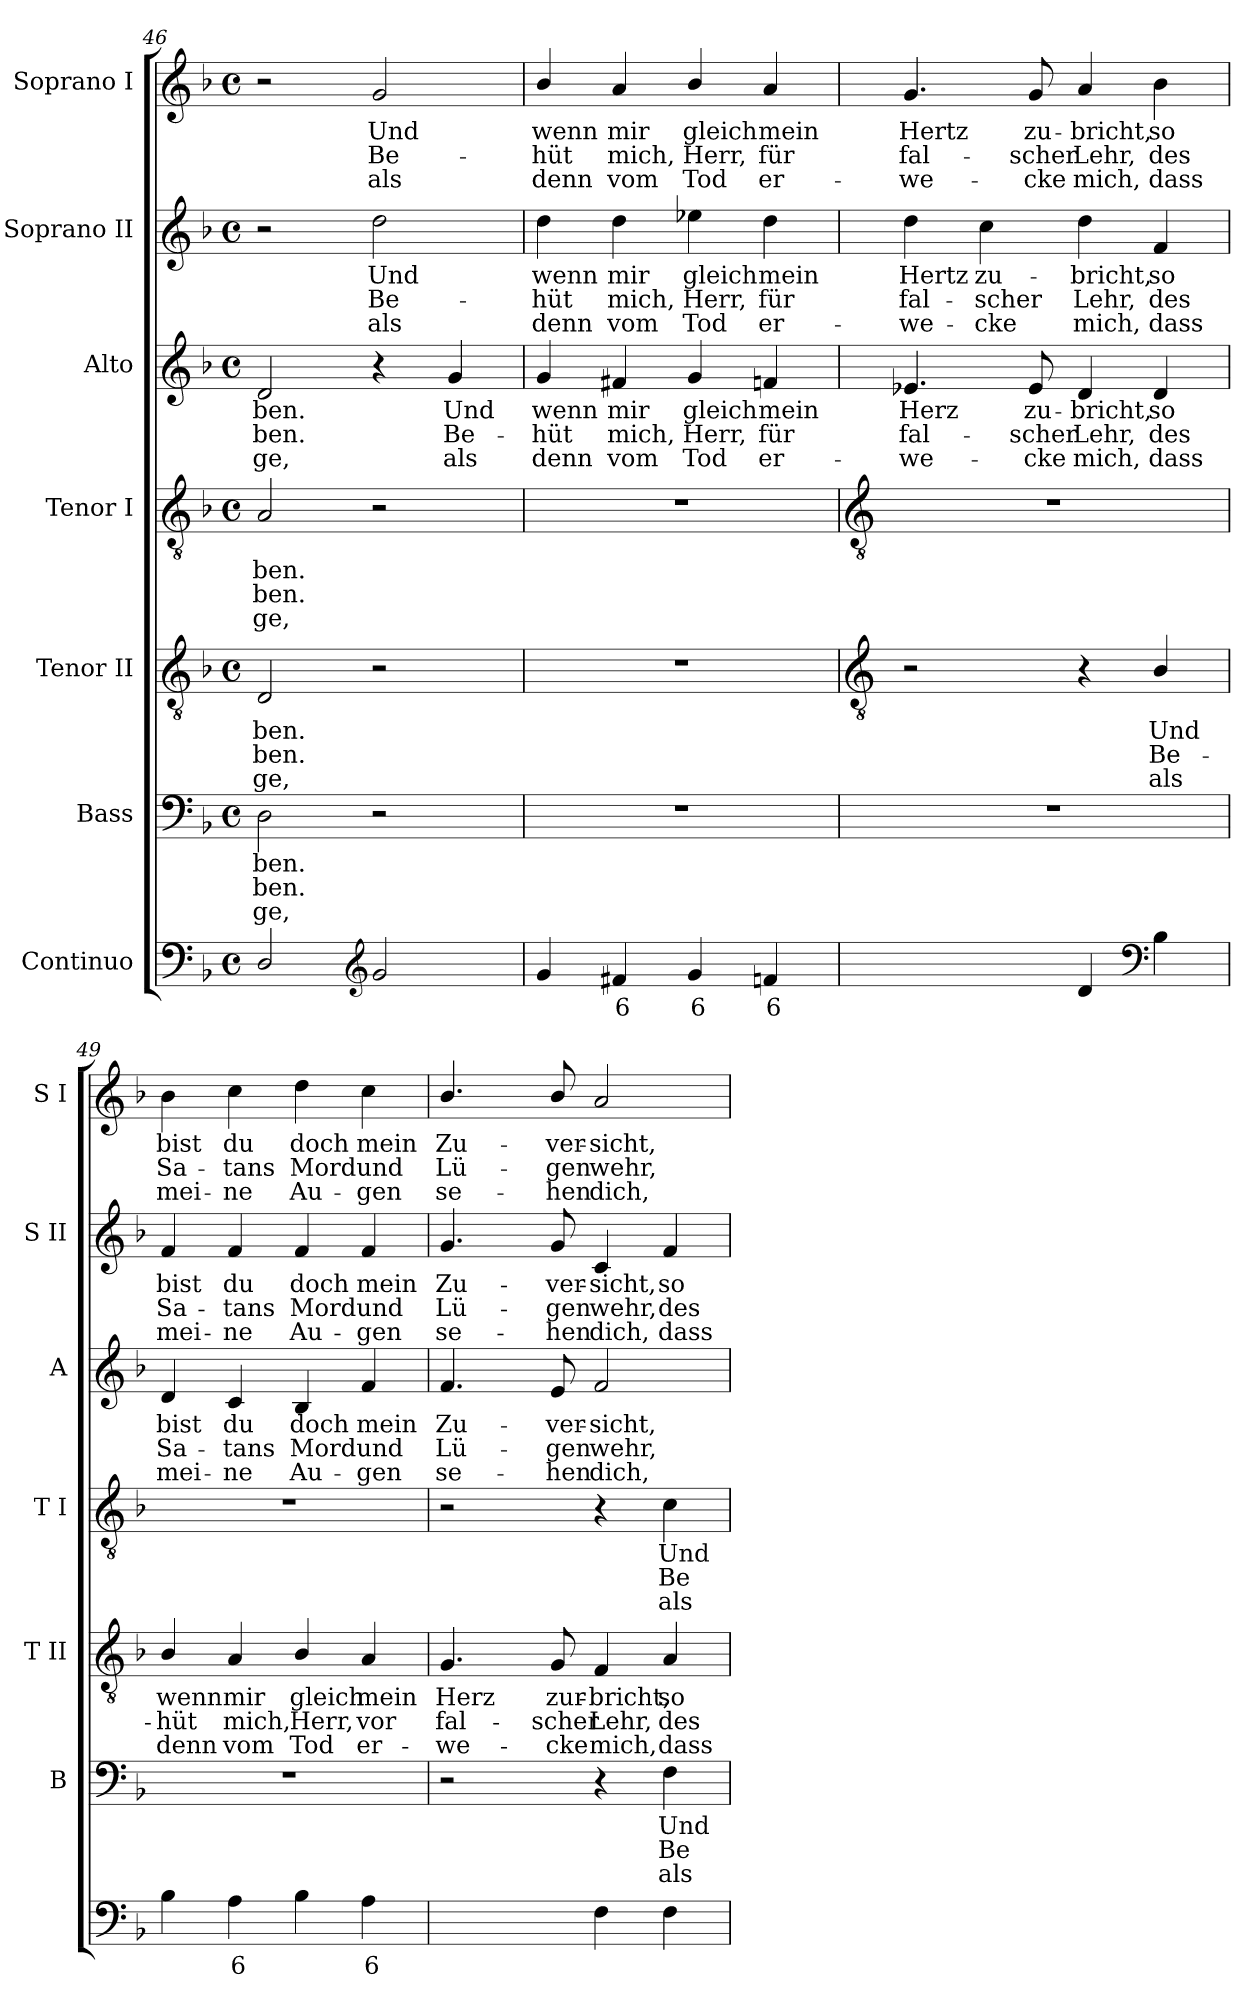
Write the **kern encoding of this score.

**kern	**text	**kern	**text	**text	**text	**kern	**text	**text	**text	**kern	**text	**text	**text	**kern	**text	**text	**text	**kern	**text	**text	**text	**kern	**text	**text	**text
*part7	*part7	*part6	*part6	*part6	*part6	*part5	*part5	*part5	*part5	*part4	*part4	*part4	*part4	*part3	*part3	*part3	*part3	*part2	*part2	*part2	*part2	*part1	*part1	*part1	*part1
*staff7	*staff7	*staff6	*staff6	*staff6	*staff6	*staff5	*staff5	*staff5	*staff5	*staff4	*staff4	*staff4	*staff4	*staff3	*staff3	*staff3	*staff3	*staff2	*staff2	*staff2	*staff2	*staff1	*staff1	*staff1	*staff1
*I"Continuo	*	*I"Bass	*	*	*	*I"Tenor II	*	*	*	*I"Tenor I	*	*	*	*I"Alto	*	*	*	*I"Soprano II	*	*	*	*I"Soprano I	*	*	*
*	*	*I'B	*	*	*	*I'T II	*	*	*	*I'T I	*	*	*	*I'A	*	*	*	*I'S II	*	*	*	*I'S I	*	*	*
*clefF4	*	*clefF4	*	*	*	*clefGv2	*	*	*	*clefGv2	*	*	*	*clefG2	*	*	*	*clefG2	*	*	*	*clefG2	*	*	*
*k[b-]	*	*k[b-]	*	*	*	*k[b-]	*	*	*	*k[b-]	*	*	*	*k[b-]	*	*	*	*k[b-]	*	*	*	*k[b-]	*	*	*
*F:	*	*F:	*	*	*	*F:	*	*	*	*F:	*	*	*	*F:	*	*	*	*F:	*	*	*	*F:	*	*	*
*M4/4	*	*M4/4	*	*	*	*M4/4	*	*	*	*M4/4	*	*	*	*M4/4	*	*	*	*M4/4	*	*	*	*M4/4	*	*	*
*met(c)	*	*met(c)	*	*	*	*met(c)	*	*	*	*met(c)	*	*	*	*met(c)	*	*	*	*met(c)	*	*	*	*met(c)	*	*	*
=46	=46	=46	=46	=46	=46	=46	=46	=46	=46	=46	=46	=46	=46	=46	=46	=46	=46	=46	=46	=46	=46	=46	=46	=46	=46
!	!	!	!LO:LY:b	!LO:LY:b	!LO:LY:b	!	!LO:LY:b	!LO:LY:b	!LO:LY:b	!	!LO:LY:b	!LO:LY:b	!LO:LY:b	!	!LO:LY:b	!LO:LY:b	!LO:LY:b	!	!	!	!	!	!	!	!
2D/	.	2D	-ben.	ben.	ge,	2D	-ben.	ben.	ge,	2A	-ben.	ben.	ge,	2d	ben.	ben.	ge,	2r	.	.	.	2r	.	.	.
*clefG2	*	*	*	*	*	*	*	*	*	*	*	*	*	*	*	*	*	*	*	*	*	*	*	*	*
!	!	!	!	!	!	!	!	!	!	!	!	!	!	!	!	!	!	!	!LO:LY:b	!LO:LY:b	!LO:LY:b	!	!LO:LY:b	!LO:LY:b	!LO:LY:b
2g	.	2r	.	.	.	2r	.	.	.	2r	.	.	.	4r	.	.	.	2dd	Und	Be-	-als	2g	Und	Be-	-als
!	!	!	!	!	!	!	!	!	!	!	!	!	!	!	!LO:LY:b	!LO:LY:b	!LO:LY:b	!	!	!	!	!	!	!	!
.	.	.	.	.	.	.	.	.	.	.	.	.	.	4g	Und	Be-	-als	.	.	.	.	.	.	.	.
=47	=47	=47	=47	=47	=47	=47	=47	=47	=47	=47	=47	=47	=47	=47	=47	=47	=47	=47	=47	=47	=47	=47	=47	=47	=47
!	!	!	!	!	!	!	!	!	!	!	!	!	!	!	!LO:LY:b	!LO:LY:b	!LO:LY:b	!	!LO:LY:b	!LO:LY:b	!LO:LY:b	!	!LO:LY:b	!LO:LY:b	!LO:LY:b
4g	.	1r	.	.	.	1r	.	.	.	1r	.	.	.	4g	wenn	hüt	denn	4dd	wenn	hüt	denn	4b-/	wenn	hüt	denn
!	!LO:LY:b	!	!	!	!	!	!	!	!	!	!	!	!	!	!LO:LY:b	!LO:LY:b	!LO:LY:b	!	!LO:LY:b	!LO:LY:b	!LO:LY:b	!	!LO:LY:b	!LO:LY:b	!LO:LY:b
4f#X	6	.	.	.	.	.	.	.	.	.	.	.	.	4f#X	mir	mich,	vom	4dd	mir	mich,	vom	4a	mir	mich,	vom
!	!LO:LY:b	!	!	!	!	!	!	!	!	!	!	!	!	!	!LO:LY:b	!LO:LY:b	!LO:LY:b	!	!LO:LY:b	!LO:LY:b	!LO:LY:b	!	!LO:LY:b	!LO:LY:b	!LO:LY:b
4g	6	.	.	.	.	.	.	.	.	.	.	.	.	4g	gleich	Herr,	Tod	4ee-X	gleich	Herr,	Tod	4b-/	gleich	Herr,	Tod
!	!LO:LY:b	!	!	!	!	!	!	!	!	!	!	!	!	!	!LO:LY:b	!LO:LY:b	!LO:LY:b	!	!LO:LY:b	!LO:LY:b	!LO:LY:b	!	!LO:LY:b	!LO:LY:b	!LO:LY:b
4fn	6	.	.	.	.	.	.	.	.	.	.	.	.	4fn	mein	für	er-	4dd	mein	für	er-	4a	mein	für	er-
!!LO:LB:g=z
=48	=48	=48	=48	=48	=48	=48	=48	=48	=48	=48	=48	=48	=48	=48	=48	=48	=48	=48	=48	=48	=48	=48	=48	=48	=48
*	*	*	*	*	*	*clefGv2	*	*	*	*clefGv2	*	*	*	*	*	*	*	*	*	*	*	*	*	*	*
!	!LO:LY:b	!	!	!	!	!	!	!	!	!	!	!	!	!	!LO:LY:b	!LO:LY:b	!LO:LY:b	!	!LO:LY:b	!LO:LY:b	!LO:LY:b	!	!LO:LY:b	!LO:LY:b	!LO:LY:b
[4e-Xyy	7	1r	.	.	.	2r	.	.	.	1r	.	.	.	4.e-X	-Herz	fal-	-we-	4dd	-Hertz	fal-	-we-	4.g	-Hertz	fal-	-we-
!	!LO:LY:b	!	!	!	!	!	!	!	!	!	!	!	!	!	!	!	!	!	!LO:LY:b	!LO:LY:b	!LO:LY:b	!	!	!	!
4e-yy]	6	.	.	.	.	.	.	.	.	.	.	.	.	.	.	.	.	4cc	-zu-	-scher	cke	.	.	.	.
!	!	!	!	!	!	!	!	!	!	!	!	!	!	!	!LO:LY:b	!LO:LY:b	!LO:LY:b	!	!	!	!	!	!LO:LY:b	!LO:LY:b	!LO:LY:b
.	.	.	.	.	.	.	.	.	.	.	.	.	.	8e-	-zu-	-scher	cke	.	.	.	.	8g	-zu-	-scher	cke
!	!	!	!	!	!	!	!	!	!	!	!	!	!	!	!LO:LY:b	!LO:LY:b	!LO:LY:b	!	!LO:LY:b	!LO:LY:b	!LO:LY:b	!	!LO:LY:b	!LO:LY:b	!LO:LY:b
4d	.	.	.	.	.	4r	.	.	.	.	.	.	.	4d	bricht,	Lehr,	mich,	4dd	bricht,	Lehr,	mich,	4a	bricht,	Lehr,	mich,
*clefF4	*	*	*	*	*	*	*	*	*	*	*	*	*	*	*	*	*	*	*	*	*	*	*	*	*
!	!	!	!	!	!	!	!LO:LY:b	!LO:LY:b	!LO:LY:b	!	!	!	!	!	!LO:LY:b	!LO:LY:b	!LO:LY:b	!	!LO:LY:b	!LO:LY:b	!LO:LY:b	!	!LO:LY:b	!LO:LY:b	!LO:LY:b
4B-	.	.	.	.	.	4B-/	Und	Be-	-als	.	.	.	.	4d	so	des	dass	4f	so	des	dass	4b-	so	des	dass
=49	=49	=49	=49	=49	=49	=49	=49	=49	=49	=49	=49	=49	=49	=49	=49	=49	=49	=49	=49	=49	=49	=49	=49	=49	=49
!	!	!	!	!	!	!	!LO:LY:b	!LO:LY:b	!LO:LY:b	!	!	!	!	!	!LO:LY:b	!LO:LY:b	!LO:LY:b	!	!LO:LY:b	!LO:LY:b	!LO:LY:b	!	!LO:LY:b	!LO:LY:b	!LO:LY:b
4B-	.	1r	.	.	.	4B-/	wenn	hüt	denn	1r	.	.	.	4d	bist	Sa-	-mei-	4f	bist	Sa-	-mei-	4b-	bist	Sa-	-mei-
!	!LO:LY:b	!	!	!	!	!	!LO:LY:b	!LO:LY:b	!LO:LY:b	!	!	!	!	!	!LO:LY:b	!LO:LY:b	!LO:LY:b	!	!LO:LY:b	!LO:LY:b	!LO:LY:b	!	!LO:LY:b	!LO:LY:b	!LO:LY:b
4A	6	.	.	.	.	4A	mir	mich,	vom	.	.	.	.	4c	-du	tans	ne	4f	-du	tans	ne	4cc	-du	tans	ne
!	!	!	!	!	!	!	!LO:LY:b	!LO:LY:b	!LO:LY:b	!	!	!	!	!	!LO:LY:b	!LO:LY:b	!LO:LY:b	!	!LO:LY:b	!LO:LY:b	!LO:LY:b	!	!LO:LY:b	!LO:LY:b	!LO:LY:b
4B-	.	.	.	.	.	4B-/	gleich	Herr,	Tod	.	.	.	.	4B-	doch	Mord	Au-	4f	doch	Mord	Au-	4dd	doch	Mord	Au-
!	!LO:LY:b	!	!	!	!	!	!LO:LY:b	!LO:LY:b	!LO:LY:b	!	!	!	!	!	!LO:LY:b	!LO:LY:b	!LO:LY:b	!	!LO:LY:b	!LO:LY:b	!LO:LY:b	!	!LO:LY:b	!LO:LY:b	!LO:LY:b
4A	6	.	.	.	.	4A	mein	vor	er-	.	.	.	.	4f	-mein	und	gen	4f	-mein	und	gen	4cc	-mein	und	gen
=50	=50	=50	=50	=50	=50	=50	=50	=50	=50	=50	=50	=50	=50	=50	=50	=50	=50	=50	=50	=50	=50	=50	=50	=50	=50
!	!LO:LY:b	!	!	!	!	!	!LO:LY:b	!LO:LY:b	!LO:LY:b	!	!	!	!	!	!LO:LY:b	!LO:LY:b	!LO:LY:b	!	!LO:LY:b	!LO:LY:b	!LO:LY:b	!	!LO:LY:b	!LO:LY:b	!LO:LY:b
[4Gyy	7	2r	.	.	.	4.G	-Herz	fal-	-we-	2r	.	.	.	4.f	Zu-	-Lü-	-se-	4.g	Zu-	-Lü-	-se-	4.b-/	Zu-	-Lü-	-se-
!	!LO:LY:b	!	!	!	!	!	!	!	!	!	!	!	!	!	!	!	!	!	!	!	!	!	!	!	!
4Gyy]	6	.	.	.	.	.	.	.	.	.	.	.	.	.	.	.	.	.	.	.	.	.	.	.	.
!	!	!	!	!	!	!	!LO:LY:b	!LO:LY:b	!LO:LY:b	!	!	!	!	!	!LO:LY:b	!LO:LY:b	!LO:LY:b	!	!LO:LY:b	!LO:LY:b	!LO:LY:b	!	!LO:LY:b	!LO:LY:b	!LO:LY:b
.	.	.	.	.	.	8G	-zur-	-scher	cke	.	.	.	.	8e	-ver-	-gen	hen	8g	-ver-	-gen	hen	8b-/	-ver-	-gen	hen
!	!	!	!	!	!	!	!LO:LY:b	!LO:LY:b	!LO:LY:b	!	!	!	!	!	!LO:LY:b	!LO:LY:b	!LO:LY:b	!	!LO:LY:b	!LO:LY:b	!LO:LY:b	!	!LO:LY:b	!LO:LY:b	!LO:LY:b
4F	.	4r	.	.	.	4F	bricht,	Lehr,	mich,	4r	.	.	.	2f	sicht,	wehr,	dich,	4c	sicht,	wehr,	dich,	2a	sicht,	wehr,	dich,
!	!	!	!LO:LY:b	!LO:LY:b	!LO:LY:b	!	!LO:LY:b	!LO:LY:b	!LO:LY:b	!	!LO:LY:b	!LO:LY:b	!LO:LY:b	!	!	!	!	!	!LO:LY:b	!LO:LY:b	!LO:LY:b	!	!	!	!
4F	.	4F	Und	Be-	-als	4A	so	des	dass	4c	Und	Be-	-als	.	.	.	.	4f	so	des	dass	.	.	.	.
=	=	=	=	=	=	=	=	=	=	=	=	=	=	=	=	=	=	=	=	=	=	=	=	=	=
*-	*-	*-	*-	*-	*-	*-	*-	*-	*-	*-	*-	*-	*-	*-	*-	*-	*-	*-	*-	*-	*-	*-	*-	*-	*-
